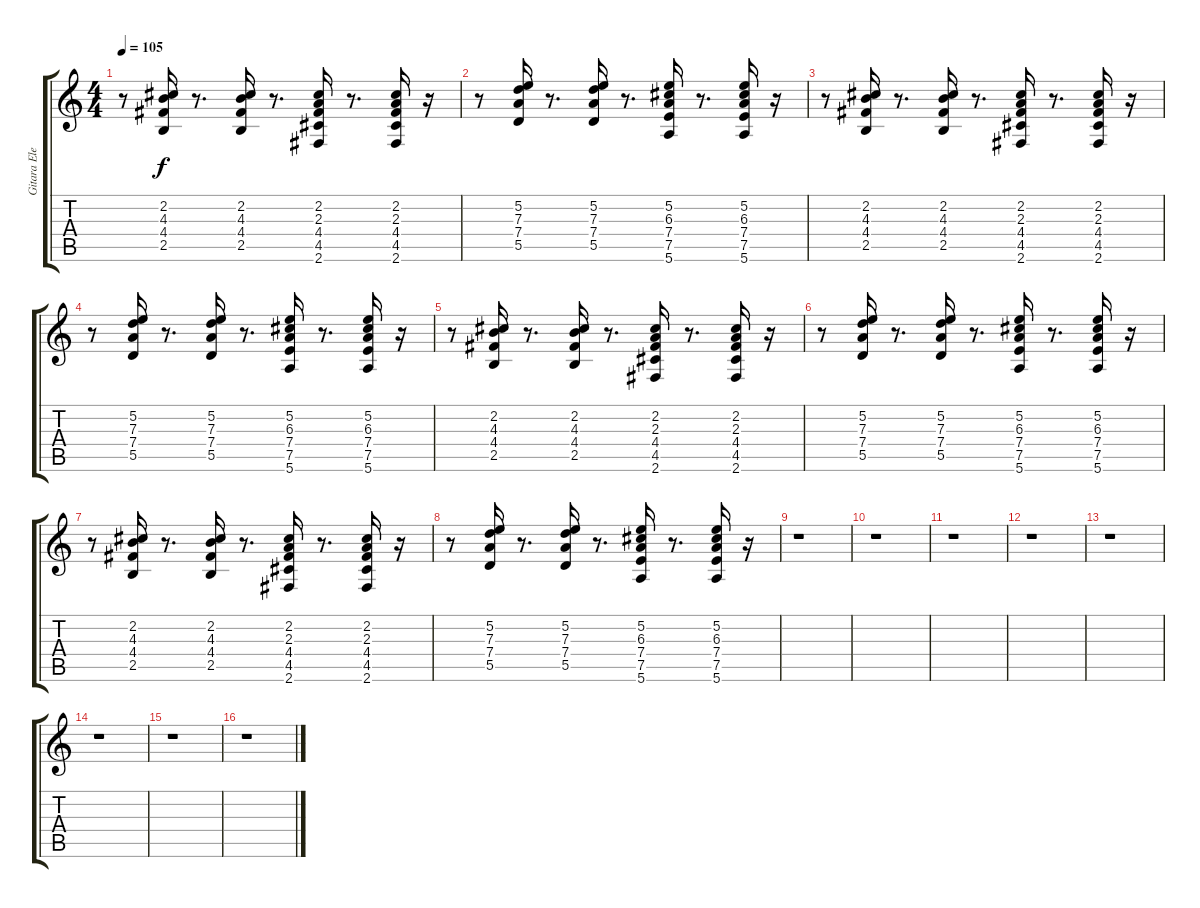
\track ("Gitara Elektryczna 2" "Gitara Ele") {instrument distortionguitar}
\staff {score tabs}
\tuning (E4 B3 G3 D3 A2 E2) {hide}
\ts (4 4)
\tempo 105
\clef g2
\ks c
r.8{dy f} (2.2 4.3 4.4 2.5).16 r.8{d} (2.2 4.3 4.4 2.5).16 r.8{d} (2.2 2.3 4.4 4.5 2.6).16 r.8{d} (2.2 2.3 4.4 4.5 2.6).16 r.16 |
r.8 (5.2 7.3 7.4 5.5).16 r.8{d} (5.2 7.3 7.4 5.5).16 r.8{d} (5.2 6.3 7.4 7.5 5.6).16 r.8{d} (5.2 6.3 7.4 7.5 5.6).16 r.16 |
r.8 (2.2 4.3 4.4 2.5).16 r.8{d} (2.2 4.3 4.4 2.5).16 r.8{d} (2.2 2.3 4.4 4.5 2.6).16 r.8{d} (2.2 2.3 4.4 4.5 2.6).16 r.16 |
r.8 (5.2 7.3 7.4 5.5).16 r.8{d} (5.2 7.3 7.4 5.5).16 r.8{d} (5.2 6.3 7.4 7.5 5.6).16 r.8{d} (5.2 6.3 7.4 7.5 5.6).16 r.16 |
r.8 (2.2 4.3 4.4 2.5).16 r.8{d} (2.2 4.3 4.4 2.5).16 r.8{d} (2.2 2.3 4.4 4.5 2.6).16 r.8{d} (2.2 2.3 4.4 4.5 2.6).16 r.16 |
r.8 (5.2 7.3 7.4 5.5).16 r.8{d} (5.2 7.3 7.4 5.5).16 r.8{d} (5.2 6.3 7.4 7.5 5.6).16 r.8{d} (5.2 6.3 7.4 7.5 5.6).16 r.16 |
r.8 (2.2 4.3 4.4 2.5).16 r.8{d} (2.2 4.3 4.4 2.5).16 r.8{d} (2.2 2.3 4.4 4.5 2.6).16 r.8{d} (2.2 2.3 4.4 4.5 2.6).16 r.16 |
r.8 (5.2 7.3 7.4 5.5).16 r.8{d} (5.2 7.3 7.4 5.5).16 r.8{d} (5.2 6.3 7.4 7.5 5.6).16 r.8{d} (5.2 6.3 7.4 7.5 5.6).16 r.16 |
r.1 |
r.1 |
r.1 |
r.1 |
r.1 |
r.1 |
r.1 |
r.1
